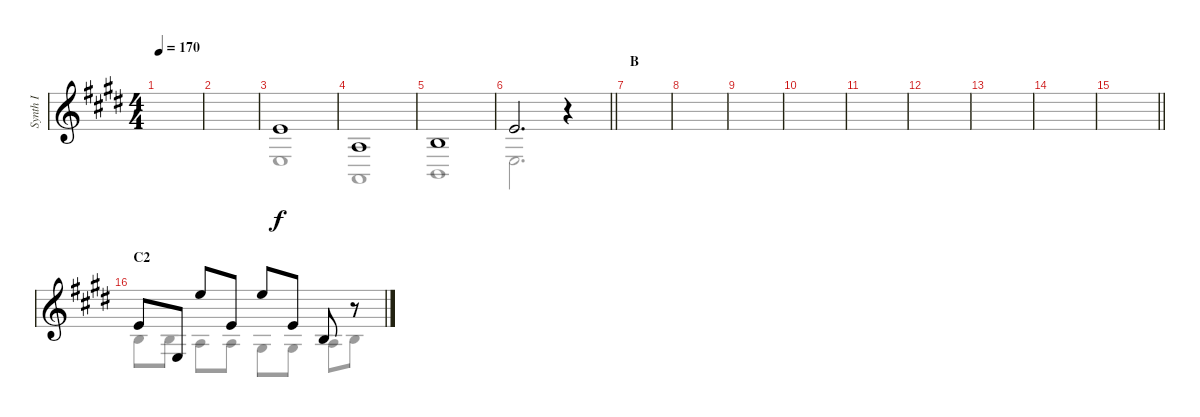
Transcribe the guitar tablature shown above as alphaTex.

\track ("Synth I" "Synth I") {instrument lead6voice}
\staff {score}
\tuning (E4 B3 G3 D3 A2 E2) {hide}
\voice
\ts (4 4)
\tempo 170
\clef g2
\ks e
|
|
0.1.1 |
2.3.1 |
0.2.1 |
\barLineRight lightlight
0.1.2{d} r.4 |
\section ("" "B")
|
|
|
|
|
|
|
|
\barLineRight lightlight
|
\section ("" "C2")
0.1.8 2.4.8 12.1.8 0.1.8 12.1.8 0.1.8 0.2.8 r.8
\voice
\clef g2
\ottava regular
\simile none
\ks e
|
|
2.4.1 |
0.5.1 |
2.5.1 |
\barLineRight lightlight
2.4.2{d} r.4 |
|
|
|
|
|
|
|
|
\barLineRight lightlight
|
0.2.8 0.2.8 2.3.8 2.3.8 1.3.8 1.3.8 2.3.8 0.2.8
